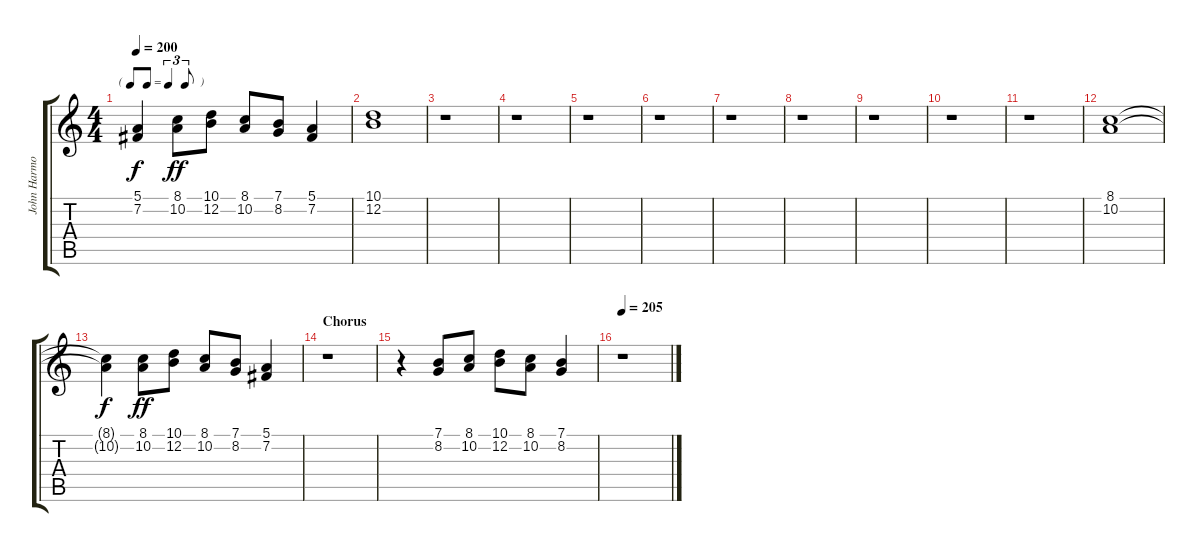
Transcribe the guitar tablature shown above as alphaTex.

\track ("John Harmonica" "John Harmo") {instrument harmonica}
\staff {score tabs}
\tuning (E4 B3 G3 D3 A2 E2) {hide}
\ts (4 4)
\tf triplet8th
\tempo 200
\clef g2
\ks c
(5.1{t} 7.2{t}).4{dy f} (8.1 10.2).8{dy ff} (10.1 12.2).8 (8.1 10.2).8 (7.1 8.2).8 (5.1 7.2).4 |
(10.1 12.2).1 |
r.1 |
r.1 |
r.1 |
r.1 |
r.1 |
r.1 |
r.1 |
r.1 |
r.1 |
(8.1 10.2).1 |
(8.1{t} 10.2{t}).4{dy f} (8.1 10.2).8{dy ff} (10.1 12.2).8 (8.1 10.2).8 (7.1 8.2).8 (5.1 7.2).4 |
\section ("" "Chorus")
r.1 |
r.4 (7.1 8.2).8 (8.1 10.2).8 (10.1 12.2).8 (8.1 10.2).8 (7.1 8.2).4 |
\tempo 205
r.1
